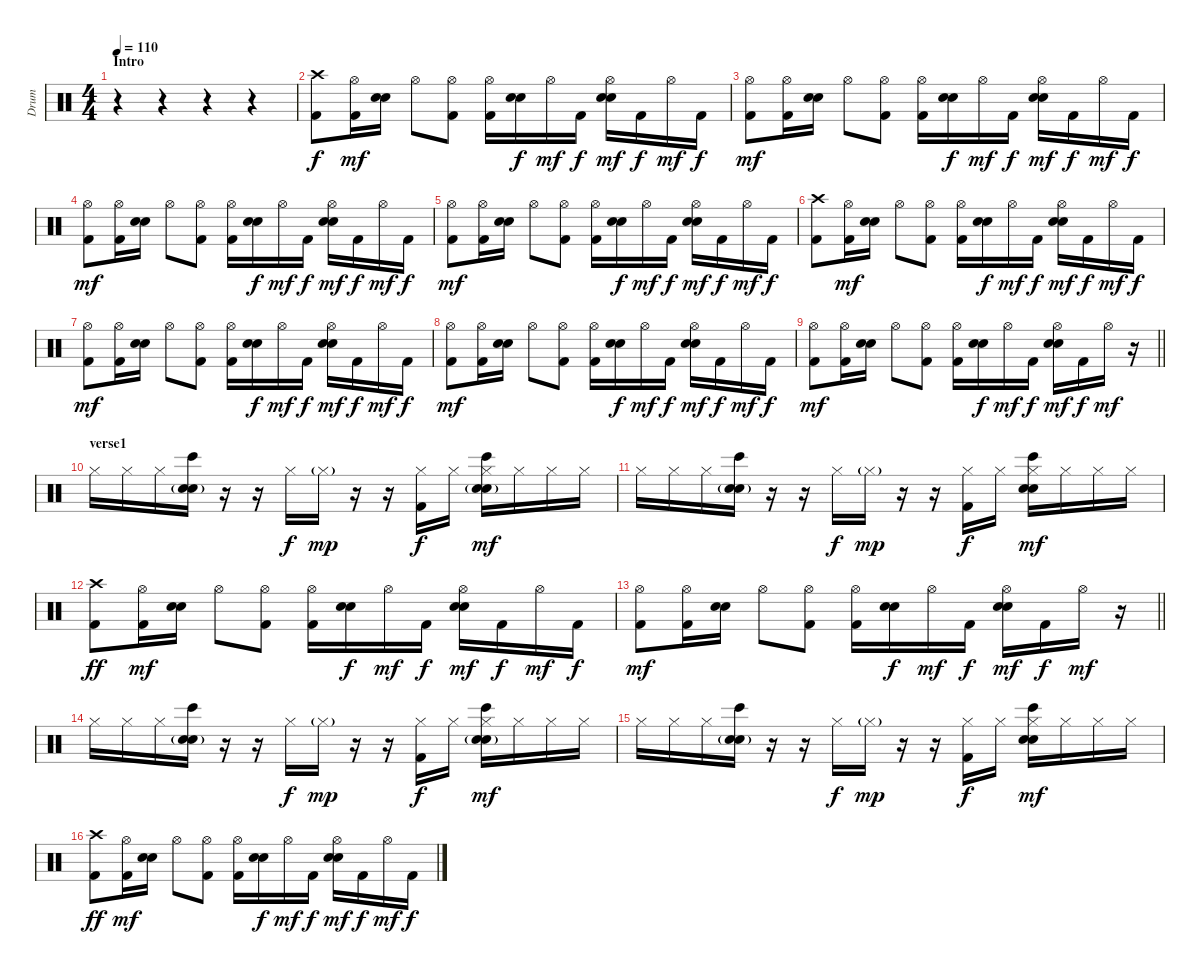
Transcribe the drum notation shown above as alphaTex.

\track ("Drum" "Drum") {instrument percussion}
\staff {score}
\articulation defaults
\ts (4 4)
\section ("" "Intro")
\tempo 110
\clef neutral
\ks c
r.4{dy f} r.4 r.4 r.4 |
("Crash high (hit)" "Kick (hit) 2").8 ("Hi-Hat (open)" "Kick (hit) 2").16{dy mf} ("Electric Snare (hit)" "Snare (hit) 2").16 "Hi-Hat (open)".8 ("Hi-Hat (open)" "Kick (hit) 2").8 ("Hi-Hat (open)" "Kick (hit) 2").16 ("Electric Snare (hit)" "Snare (hit) 2").16{dy f} "Hi-Hat (open)".16{dy mf} "Kick (hit) 2".16{dy f} ("Hi-Hat (open)" "Electric Snare (hit)" "Snare (hit) 2").16{dy mf} "Kick (hit) 2".16{dy f} "Hi-Hat (open)".16{dy mf} "Kick (hit) 2".16{dy f} |
("Hi-Hat (open)" "Kick (hit) 2").8{dy mf} ("Hi-Hat (open)" "Kick (hit) 2").16 ("Electric Snare (hit)" "Snare (hit) 2").16 "Hi-Hat (open)".8 ("Hi-Hat (open)" "Kick (hit) 2").8 ("Hi-Hat (open)" "Kick (hit) 2").16 ("Electric Snare (hit)" "Snare (hit) 2").16{dy f} "Hi-Hat (open)".16{dy mf} "Kick (hit) 2".16{dy f} ("Hi-Hat (open)" "Electric Snare (hit)" "Snare (hit) 2").16{dy mf} "Kick (hit) 2".16{dy f} "Hi-Hat (open)".16{dy mf} "Kick (hit) 2".16{dy f} |
("Hi-Hat (open)" "Kick (hit) 2").8{dy mf} ("Hi-Hat (open)" "Kick (hit) 2").16 ("Electric Snare (hit)" "Snare (hit) 2").16 "Hi-Hat (open)".8 ("Hi-Hat (open)" "Kick (hit) 2").8 ("Hi-Hat (open)" "Kick (hit) 2").16 ("Electric Snare (hit)" "Snare (hit) 2").16{dy f} "Hi-Hat (open)".16{dy mf} "Kick (hit) 2".16{dy f} ("Hi-Hat (open)" "Electric Snare (hit)" "Snare (hit) 2").16{dy mf} "Kick (hit) 2".16{dy f} "Hi-Hat (open)".16{dy mf} "Kick (hit) 2".16{dy f} |
("Hi-Hat (open)" "Kick (hit) 2").8{dy mf} ("Hi-Hat (open)" "Kick (hit) 2").16 ("Electric Snare (hit)" "Snare (hit) 2").16 "Hi-Hat (open)".8 ("Hi-Hat (open)" "Kick (hit) 2").8 ("Hi-Hat (open)" "Kick (hit) 2").16 ("Electric Snare (hit)" "Snare (hit) 2").16{dy f} "Hi-Hat (open)".16{dy mf} "Kick (hit) 2".16{dy f} ("Hi-Hat (open)" "Electric Snare (hit)" "Snare (hit) 2").16{dy mf} "Kick (hit) 2".16{dy f} "Hi-Hat (open)".16{dy mf} "Kick (hit) 2".16{dy f} |
("Crash high (hit)" "Kick (hit) 2").8 ("Hi-Hat (open)" "Kick (hit) 2").16{dy mf} ("Electric Snare (hit)" "Snare (hit) 2").16 "Hi-Hat (open)".8 ("Hi-Hat (open)" "Kick (hit) 2").8 ("Hi-Hat (open)" "Kick (hit) 2").16 ("Electric Snare (hit)" "Snare (hit) 2").16{dy f} "Hi-Hat (open)".16{dy mf} "Kick (hit) 2".16{dy f} ("Hi-Hat (open)" "Electric Snare (hit)" "Snare (hit) 2").16{dy mf} "Kick (hit) 2".16{dy f} "Hi-Hat (open)".16{dy mf} "Kick (hit) 2".16{dy f} |
("Hi-Hat (open)" "Kick (hit) 2").8{dy mf} ("Hi-Hat (open)" "Kick (hit) 2").16 ("Electric Snare (hit)" "Snare (hit) 2").16 "Hi-Hat (open)".8 ("Hi-Hat (open)" "Kick (hit) 2").8 ("Hi-Hat (open)" "Kick (hit) 2").16 ("Electric Snare (hit)" "Snare (hit) 2").16{dy f} "Hi-Hat (open)".16{dy mf} "Kick (hit) 2".16{dy f} ("Hi-Hat (open)" "Electric Snare (hit)" "Snare (hit) 2").16{dy mf} "Kick (hit) 2".16{dy f} "Hi-Hat (open)".16{dy mf} "Kick (hit) 2".16{dy f} |
("Hi-Hat (open)" "Kick (hit) 2").8{dy mf} ("Hi-Hat (open)" "Kick (hit) 2").16 ("Electric Snare (hit)" "Snare (hit) 2").16 "Hi-Hat (open)".8 ("Hi-Hat (open)" "Kick (hit) 2").8 ("Hi-Hat (open)" "Kick (hit) 2").16 ("Electric Snare (hit)" "Snare (hit) 2").16{dy f} "Hi-Hat (open)".16{dy mf} "Kick (hit) 2".16{dy f} ("Hi-Hat (open)" "Electric Snare (hit)" "Snare (hit) 2").16{dy mf} "Kick (hit) 2".16{dy f} "Hi-Hat (open)".16{dy mf} "Kick (hit) 2".16{dy f} |
\barLineRight lightlight
("Hi-Hat (open)" "Kick (hit) 2").8{dy mf} ("Hi-Hat (open)" "Kick (hit) 2").16 ("Electric Snare (hit)" "Snare (hit) 2").16 "Hi-Hat (open)".8 ("Hi-Hat (open)" "Kick (hit) 2").8 ("Hi-Hat (open)" "Kick (hit) 2").16 ("Electric Snare (hit)" "Snare (hit) 2").16{dy f} "Hi-Hat (open)".16{dy mf} "Kick (hit) 2".16{dy f} ("Hi-Hat (open)" "Electric Snare (hit)" "Snare (hit) 2").16{dy mf} "Kick (hit) 2".16{dy f} "Hi-Hat (open)".16{dy mf} r.16 |
\section ("" "verse1")
"Hi-Hat (closed)".16 "Hi-Hat (closed)".16 "Hi-Hat (closed)".16 ("Bongo High (hit)" "Electric Snare (hit)"{g} "Snare (hit) 2").16 r.16 r.16 "Hi-Hat (closed)".16{dy f} "Hi-Hat (closed)"{g}.16{dy mp} r.16 r.16 ("Hi-Hat (closed)" "Kick (hit) 2").16{dy f} "Hi-Hat (closed)".16 ("Hi-Hat (closed)" "Bongo High (hit)" "Electric Snare (hit)"{g} "Snare (hit) 2").16{dy mf} "Hi-Hat (closed)".16 "Hi-Hat (closed)".16 "Hi-Hat (closed)".16 |
"Hi-Hat (closed)".16 "Hi-Hat (closed)".16 "Hi-Hat (closed)".16 ("Bongo High (hit)" "Electric Snare (hit)"{g} "Snare (hit) 2").16 r.16 r.16 "Hi-Hat (closed)".16{dy f} "Hi-Hat (closed)"{g}.16{dy mp} r.16 r.16 ("Hi-Hat (closed)" "Kick (hit) 2").16{dy f} "Hi-Hat (closed)".16 ("Hi-Hat (closed)" "Bongo High (hit)" "Electric Snare (hit)" "Snare (hit) 2").16{dy mf} "Hi-Hat (closed)".16 "Hi-Hat (closed)".16 "Hi-Hat (closed)".16 |
("Crash high (hit)" "Kick (hit) 2").8{dy ff} ("Hi-Hat (open)" "Kick (hit) 2").16{dy mf} ("Electric Snare (hit)" "Snare (hit) 2").16 "Hi-Hat (open)".8 ("Hi-Hat (open)" "Kick (hit) 2").8 ("Hi-Hat (open)" "Kick (hit) 2").16 ("Electric Snare (hit)" "Snare (hit) 2").16{dy f} "Hi-Hat (open)".16{dy mf} "Kick (hit) 2".16{dy f} ("Hi-Hat (open)" "Electric Snare (hit)" "Snare (hit) 2").16{dy mf} "Kick (hit) 2".16{dy f} "Hi-Hat (open)".16{dy mf} "Kick (hit) 2".16{dy f} |
\barLineRight lightlight
("Hi-Hat (open)" "Kick (hit) 2").8{dy mf} ("Hi-Hat (open)" "Kick (hit) 2").16 ("Electric Snare (hit)" "Snare (hit) 2").16 "Hi-Hat (open)".8 ("Hi-Hat (open)" "Kick (hit) 2").8 ("Hi-Hat (open)" "Kick (hit) 2").16 ("Electric Snare (hit)" "Snare (hit) 2").16{dy f} "Hi-Hat (open)".16{dy mf} "Kick (hit) 2".16{dy f} ("Hi-Hat (open)" "Electric Snare (hit)" "Snare (hit) 2").16{dy mf} "Kick (hit) 2".16{dy f} "Hi-Hat (open)".16{dy mf} r.16 |
"Hi-Hat (closed)".16 "Hi-Hat (closed)".16 "Hi-Hat (closed)".16 ("Bongo High (hit)" "Electric Snare (hit)"{g} "Snare (hit) 2").16 r.16 r.16 "Hi-Hat (closed)".16{dy f} "Hi-Hat (closed)"{g}.16{dy mp} r.16 r.16 ("Hi-Hat (closed)" "Kick (hit) 2").16{dy f} "Hi-Hat (closed)".16 ("Hi-Hat (closed)" "Bongo High (hit)" "Electric Snare (hit)"{g} "Snare (hit) 2").16{dy mf} "Hi-Hat (closed)".16 "Hi-Hat (closed)".16 "Hi-Hat (closed)".16 |
"Hi-Hat (closed)".16 "Hi-Hat (closed)".16 "Hi-Hat (closed)".16 ("Bongo High (hit)" "Electric Snare (hit)"{g} "Snare (hit) 2").16 r.16 r.16 "Hi-Hat (closed)".16{dy f} "Hi-Hat (closed)"{g}.16{dy mp} r.16 r.16 ("Hi-Hat (closed)" "Kick (hit) 2").16{dy f} "Hi-Hat (closed)".16 ("Hi-Hat (closed)" "Bongo High (hit)" "Electric Snare (hit)" "Snare (hit) 2").16{dy mf} "Hi-Hat (closed)".16 "Hi-Hat (closed)".16 "Hi-Hat (closed)".16 |
("Crash high (hit)" "Kick (hit) 2").8{dy ff} ("Hi-Hat (open)" "Kick (hit) 2").16{dy mf} ("Electric Snare (hit)" "Snare (hit) 2").16 "Hi-Hat (open)".8 ("Hi-Hat (open)" "Kick (hit) 2").8 ("Hi-Hat (open)" "Kick (hit) 2").16 ("Electric Snare (hit)" "Snare (hit) 2").16{dy f} "Hi-Hat (open)".16{dy mf} "Kick (hit) 2".16{dy f} ("Hi-Hat (open)" "Electric Snare (hit)" "Snare (hit) 2").16{dy mf} "Kick (hit) 2".16{dy f} "Hi-Hat (open)".16{dy mf} "Kick (hit) 2".16{dy f}
